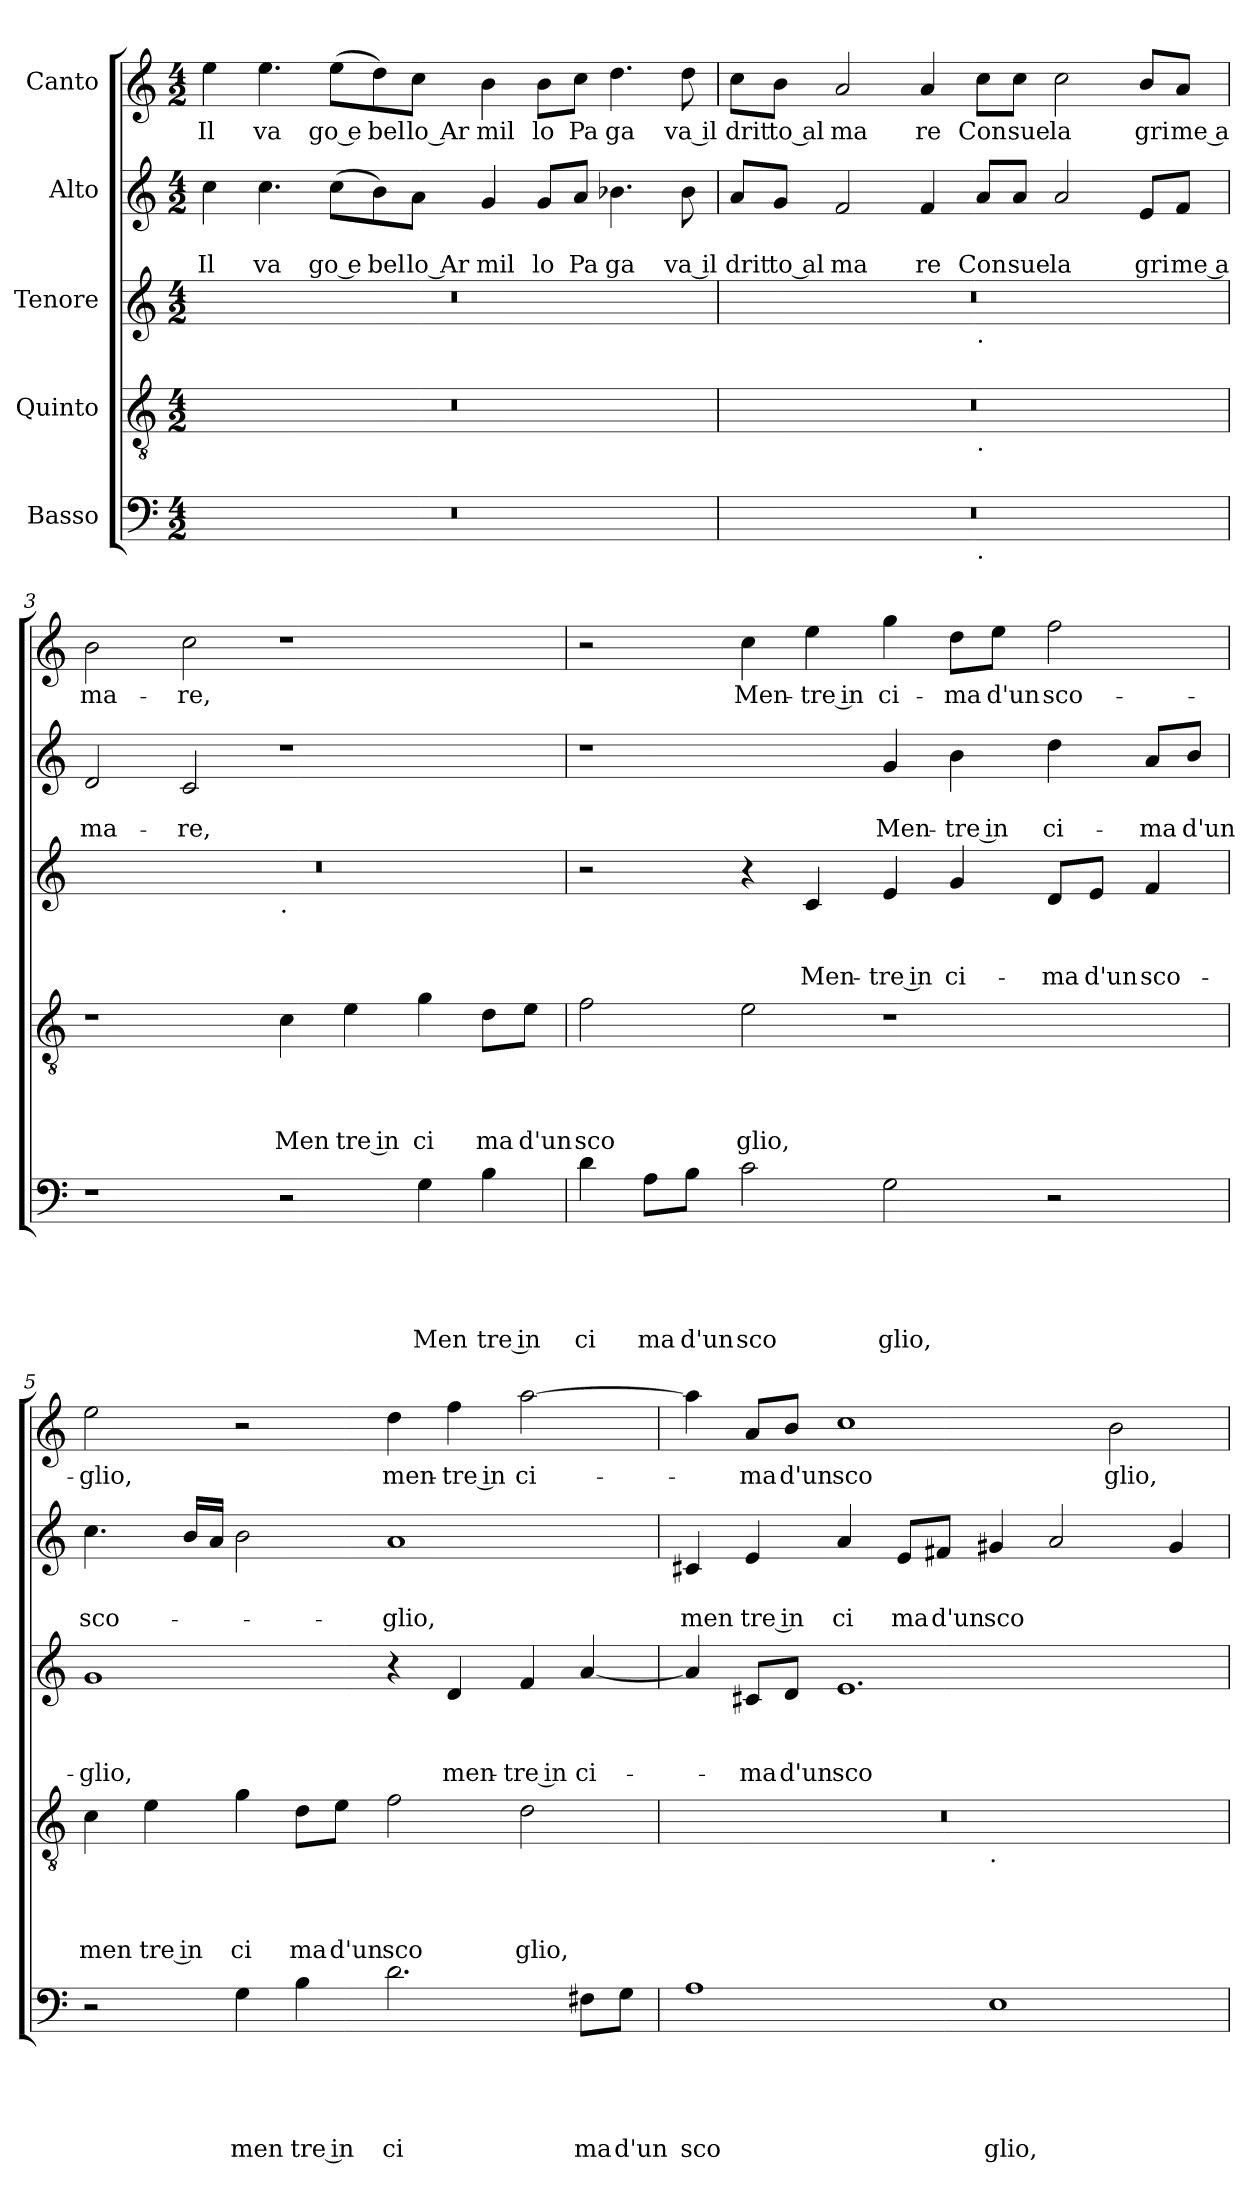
**kern	**text	**text	**text	**text	**text	**kern	**text	**text	**text	**text	**kern	**text	**text	**text	**kern	**text	**text	**kern	**text
*part5	*part5	*part5	*part5	*part5	*part5	*part4	*part4	*part4	*part4	*part4	*part3	*part3	*part3	*part3	*part2	*part2	*part2	*part1	*part1
*staff5	*staff5	*staff5	*staff5	*staff5	*staff5	*staff4	*staff4	*staff4	*staff4	*staff4	*staff3	*staff3	*staff3	*staff3	*staff2	*staff2	*staff2	*staff1	*staff1
*I"Basso	*	*	*	*	*	*I"Quinto	*	*	*	*	*I"Tenore	*	*	*	*I"Alto	*	*	*I"Canto	*
*clefF4	*	*	*	*	*	*clefGv2	*	*	*	*	*clefG2	*	*	*	*clefG2	*	*	*clefG2	*
*k[]	*	*	*	*	*	*k[]	*	*	*	*	*k[]	*	*	*	*k[]	*	*	*k[]	*
*C:	*	*	*	*	*	*C:	*	*	*	*	*C:	*	*	*	*C:	*	*	*C:	*
*M4/2	*	*	*	*	*	*M4/2	*	*	*	*	*M4/2	*	*	*	*M4/2	*	*	*M4/2	*
=1	=1	=1	=1	=1	=1	=1	=1	=1	=1	=1	=1	=1	=1	=1	=1	=1	=1	=1	=1
!	!	!	!	!	!	!	!	!	!	!	!	!	!	!	!	!	!LO:LY:b	!	!LO:LY:b
0r	.	.	.	.	.	0r	.	.	.	.	0r	.	.	.	4cc\	.	Il	4ee\	Il
!	!	!	!	!	!	!	!	!	!	!	!	!	!	!	!	!	!LO:LY:b	!	!LO:LY:b
.	.	.	.	.	.	.	.	.	.	.	.	.	.	.	4.cc\	.	va	4.ee\	va
!	!	!	!	!	!	!	!	!	!	!	!	!	!	!	!	!	!LO:LY:b:rj	!	!LO:LY:b:rj
.	.	.	.	.	.	.	.	.	.	.	.	.	.	.	(<8cc\L	.	go e	(<8ee\L	go e
!	!	!	!	!	!	!	!	!	!	!	!	!	!	!	!	!	!LO:LY:b	!	!LO:LY:b
.	.	.	.	.	.	.	.	.	.	.	.	.	.	.	8b\)	.	bel	8dd\)	bel
!	!	!	!	!	!	!	!	!	!	!	!	!	!	!	!	!	!LO:LY:b:rj	!	!LO:LY:b:rj
.	.	.	.	.	.	.	.	.	.	.	.	.	.	.	8a\J	.	lo Ar	8cc\J	lo Ar
!	!	!	!	!	!	!	!	!	!	!	!	!	!	!	!	!	!LO:LY:b	!	!LO:LY:b
.	.	.	.	.	.	.	.	.	.	.	.	.	.	.	4g/	.	mil	4b\	mil
!	!	!	!	!	!	!	!	!	!	!	!	!	!	!	!	!	!LO:LY:b	!	!LO:LY:b
.	.	.	.	.	.	.	.	.	.	.	.	.	.	.	8g/L	.	lo	8b\L	lo
!	!	!	!	!	!	!	!	!	!	!	!	!	!	!	!	!	!LO:LY:b	!	!LO:LY:b
.	.	.	.	.	.	.	.	.	.	.	.	.	.	.	8a/J	.	Pa	8cc\J	Pa
!	!	!	!	!	!	!	!	!	!	!	!	!	!	!	!	!	!LO:LY:b	!	!LO:LY:b
.	.	.	.	.	.	.	.	.	.	.	.	.	.	.	4.b-X\	.	ga	4.dd\	ga
!	!	!	!	!	!	!	!	!	!	!	!	!	!	!	!	!	!LO:LY:b:rj	!	!LO:LY:b:rj
.	.	.	.	.	.	.	.	.	.	.	.	.	.	.	8b-\	.	va il	8dd\	va il
=2	=2	=2	=2	=2	=2	=2	=2	=2	=2	=2	=2	=2	=2	=2	=2	=2	=2	=2	=2
!	!	!	!	!	!	!	!	!	!	!	!	!	!	!	!	!	!LO:LY:b	!	!LO:LY:b
*^	*	*	*	*	*	*^	*	*	*	*	*^	*	*	*	*	*	*	*	*
0r	1ryy	.	.	.	.	.	0r	1ryy	.	.	.	.	0r	1ryy	.	.	.	8a/L	.	drit	8cc\L	drit
!	!	!	!	!	!	!	!	!	!	!	!	!	!	!	!	!	!	!	!	!LO:LY:b:rj	!	!LO:LY:b:rj
.	.	.	.	.	.	.	.	.	.	.	.	.	.	.	.	.	.	8g/J	.	to al	8b\J	to al
!	!	!	!	!	!	!	!	!	!	!	!	!	!	!	!	!	!	!	!	!LO:LY:b	!	!LO:LY:b
.	.	.	.	.	.	.	.	.	.	.	.	.	.	.	.	.	.	2f/	.	ma	2a/	ma
!	!	!	!	!	!	!	!	!	!	!	!	!	!	!	!	!	!	!	!	!LO:LY:b	!	!LO:LY:b
.	.	.	.	.	.	.	.	.	.	.	.	.	.	.	.	.	.	4f/	.	re	4a/	re
!	!	!	!	!	!	!	!	!	!	!	!	!	!	!LO:TX:b:t=.	!	!	!	!	!	!	!	!
!	!	!	!	!	!	!	!	!LO:TX:b:t=.	!	!	!	!	!	!	!	!	!	!	!	!	!	!
!	!LO:TX:b:t=.	!	!	!	!	!	!	!	!	!	!	!	!	!	!	!	!	!	!	!	!	!
!	!	!	!	!	!	!	!	!	!	!	!	!	!	!	!	!	!	!	!	!LO:LY:b	!	!LO:LY:b
.	1ryy	.	.	.	.	.	.	1ryy	.	.	.	.	.	1ryy	.	.	.	8a/L	.	Con	8cc\L	Con
!	!	!	!	!	!	!	!	!	!	!	!	!	!	!	!	!	!	!	!	!LO:LY:b	!	!LO:LY:b
.	.	.	.	.	.	.	.	.	.	.	.	.	.	.	.	.	.	8a/J	.	sue	8cc\J	sue
!	!	!	!	!	!	!	!	!	!	!	!	!	!	!	!	!	!	!	!	!LO:LY:b	!	!LO:LY:b
.	.	.	.	.	.	.	.	.	.	.	.	.	.	.	.	.	.	2a/	.	la	2cc\	la
!	!	!	!	!	!	!	!	!	!	!	!	!	!	!	!	!	!	!	!	!LO:LY:b	!	!LO:LY:b
.	.	.	.	.	.	.	.	.	.	.	.	.	.	.	.	.	.	8e/L	.	gri	8b/L	gri
!	!	!	!	!	!	!	!	!	!	!	!	!	!	!	!	!	!	!	!	!LO:LY:b:rj	!	!LO:LY:b:rj
.	.	.	.	.	.	.	.	.	.	.	.	.	.	.	.	.	.	8f/J	.	me a	8a/J	me a
!!LO:LB:g=z
=3	=3	=3	=3	=3	=3	=3	=3	=3	=3	=3	=3	=3	=3	=3	=3	=3	=3	=3	=3	=3	=3	=3
!	!	!	!	!	!	!	!	!	!	!	!	!	!	!	!	!	!	!	!	!LO:LY:b	!	!LO:LY:b
*v	*v	*	*	*	*	*	*	*	*	*	*	*	*	*	*	*	*	*	*	*	*	*
*	*	*	*	*	*	*v	*v	*	*	*	*	*	*	*	*	*	*	*	*	*	*
1r	.	.	.	.	.	1r	.	.	.	.	0r	1ryy	.	.	.	2d/	.	ma-	2b\	ma-
!	!	!	!	!	!	!	!	!	!	!	!	!	!	!	!	!	!	!LO:LY:b	!	!LO:LY:b
.	.	.	.	.	.	.	.	.	.	.	.	.	.	.	.	2c/	.	-re,	2cc\	-re,
!	!	!	!	!	!	!	!	!	!	!	!	!LO:TX:b:t=.	!	!	!	!	!	!	!	!
!	!	!	!	!	!	!	!	!	!	!LO:LY:b	!	!	!	!	!	!	!	!	!	!
2r	.	.	.	.	.	4c\	.	.	.	Men	.	1ryy	.	.	.	1r	.	.	1r	.
!	!	!	!	!	!	!	!	!	!	!LO:LY:b:rj	!	!	!	!	!	!	!	!	!	!
.	.	.	.	.	.	4e\	.	.	.	tre in	.	.	.	.	.	.	.	.	.	.
!	!	!	!	!	!LO:LY:b	!	!	!	!	!LO:LY:b	!	!	!	!	!	!	!	!	!	!
4G\	.	.	.	.	Men	4g\	.	.	.	ci	.	.	.	.	.	.	.	.	.	.
!	!	!	!	!	!LO:LY:b:rj	!	!	!	!	!LO:LY:b	!	!	!	!	!	!	!	!	!	!
4B\	.	.	.	.	tre in	8d\L	.	.	.	ma	.	.	.	.	.	.	.	.	.	.
!	!	!	!	!	!	!	!	!	!	!LO:LY:b	!	!	!	!	!	!	!	!	!	!
.	.	.	.	.	.	8e\J	.	.	.	d'un	.	.	.	.	.	.	.	.	.	.
=4	=4	=4	=4	=4	=4	=4	=4	=4	=4	=4	=4	=4	=4	=4	=4	=4	=4	=4	=4	=4
!	!	!	!	!	!LO:LY:b	!	!	!	!	!LO:LY:b	!	!	!	!	!	!	!	!	!	!
*	*	*	*	*	*	*	*	*	*	*	*v	*v	*	*	*	*	*	*	*	*
4d\	.	.	.	.	ci	2f\	.	.	.	sco	2r	.	.	.	1r	.	.	2r	.
!	!	!	!	!	!LO:LY:b	!	!	!	!	!	!	!	!	!	!	!	!	!	!
8A\L	.	.	.	.	ma	.	.	.	.	.	.	.	.	.	.	.	.	.	.
!	!	!	!	!	!LO:LY:b	!	!	!	!	!	!	!	!	!	!	!	!	!	!
8B\J	.	.	.	.	d'un	.	.	.	.	.	.	.	.	.	.	.	.	.	.
!	!	!	!	!	!LO:LY:b	!	!	!	!	!LO:LY:b	!	!	!	!	!	!	!	!	!LO:LY:b
2c\	.	.	.	.	sco	2e\	.	.	.	glio,	4r	.	.	.	.	.	.	4cc\	Men-
!	!	!	!	!	!	!	!	!	!	!	!	!	!	!LO:LY:b	!	!	!	!	!LO:LY:b:rj
.	.	.	.	.	.	.	.	.	.	.	4c/	.	.	Men-	.	.	.	4ee\	-tre in
!	!	!	!	!	!LO:LY:b	!	!	!	!	!	!	!	!	!LO:LY:b:rj	!	!	!LO:LY:b	!	!LO:LY:b
2G\	.	.	.	.	glio,	1r	.	.	.	.	4e/	.	.	-tre in	4g/	.	Men-	4gg\	ci-
!	!	!	!	!	!	!	!	!	!	!	!	!	!	!LO:LY:b	!	!	!LO:LY:b:rj	!	!LO:LY:b
.	.	.	.	.	.	.	.	.	.	.	4g/	.	.	ci-	4b\	.	-tre in	8dd\L	-ma
!	!	!	!	!	!	!	!	!	!	!	!	!	!	!	!	!	!	!	!LO:LY:b
.	.	.	.	.	.	.	.	.	.	.	.	.	.	.	.	.	.	8ee\J	d'un
!	!	!	!	!	!	!	!	!	!	!	!	!	!	!LO:LY:b	!	!	!LO:LY:b	!	!LO:LY:b
2r	.	.	.	.	.	.	.	.	.	.	8d/L	.	.	-ma	4dd\	.	ci-	2ff\	sco-
!	!	!	!	!	!	!	!	!	!	!	!	!	!	!LO:LY:b	!	!	!	!	!
.	.	.	.	.	.	.	.	.	.	.	8e/J	.	.	d'un	.	.	.	.	.
!	!	!	!	!	!	!	!	!	!	!	!	!	!	!LO:LY:b	!	!	!LO:LY:b	!	!
.	.	.	.	.	.	.	.	.	.	.	4f/	.	.	sco-	8a/L	.	-ma	.	.
!	!	!	!	!	!	!	!	!	!	!	!	!	!	!	!	!	!LO:LY:b	!	!
.	.	.	.	.	.	.	.	.	.	.	.	.	.	.	8b/J	.	d'un	.	.
=5	=5	=5	=5	=5	=5	=5	=5	=5	=5	=5	=5	=5	=5	=5	=5	=5	=5	=5	=5
!	!	!	!	!	!	!	!	!	!	!LO:LY:b	!	!	!	!LO:LY:b	!	!	!LO:LY:b	!	!LO:LY:b
2r	.	.	.	.	.	4c\	.	.	.	men	1g	.	.	-glio,	4.cc\	.	sco-	2ee>\	-glio,
!	!	!	!	!	!	!	!	!	!	!LO:LY:b:rj	!	!	!	!	!	!	!	!	!
.	.	.	.	.	.	4e\	.	.	.	tre in	.	.	.	.	.	.	.	.	.
.	.	.	.	.	.	.	.	.	.	.	.	.	.	.	16b/LL	.	.	.	.
.	.	.	.	.	.	.	.	.	.	.	.	.	.	.	16a/JJ	.	.	.	.
!	!	!	!	!	!LO:LY:b	!	!	!	!	!LO:LY:b	!	!	!	!	!	!	!	!	!
4G\	.	.	.	.	men	4g\	.	.	.	ci	.	.	.	.	2b\	.	.	2r	.
!	!	!	!	!	!LO:LY:b:rj	!	!	!	!	!LO:LY:b	!	!	!	!	!	!	!	!	!
4B\	.	.	.	.	tre in	8d\L	.	.	.	ma	.	.	.	.	.	.	.	.	.
!	!	!	!	!	!	!	!	!	!	!LO:LY:b	!	!	!	!	!	!	!	!	!
.	.	.	.	.	.	8e\J	.	.	.	d'un	.	.	.	.	.	.	.	.	.
!	!	!	!	!	!LO:LY:b	!	!	!	!	!LO:LY:b	!	!	!	!	!	!	!LO:LY:b	!	!LO:LY:b
2.d\	.	.	.	.	ci	2f\	.	.	.	sco	4r	.	.	.	1a	.	-glio,	4dd\	men-
!	!	!	!	!	!	!	!	!	!	!	!	!	!	!LO:LY:b	!	!	!	!	!LO:LY:b:rj
.	.	.	.	.	.	.	.	.	.	.	4d/	.	.	men-	.	.	.	4ff\	-tre in
!	!	!	!	!	!	!	!	!	!	!LO:LY:b	!	!	!	!LO:LY:b:rj	!	!	!	!	!LO:LY:b
.	.	.	.	.	.	2d\	.	.	.	glio,	4f/	.	.	-tre in	.	.	.	[<2aa\	ci-
!	!	!	!	!	!LO:LY:b	!	!	!	!	!	!	!	!	!LO:LY:b	!	!	!	!	!
8F#X\L	.	.	.	.	ma	.	.	.	.	.	[<4a/	.	.	ci-	.	.	.	.	.
!	!	!	!	!	!LO:LY:b	!	!	!	!	!	!	!	!	!	!	!	!	!	!
8G\J	.	.	.	.	d'un	.	.	.	.	.	.	.	.	.	.	.	.	.	.
!!LO:LB:g=z
=6	=6	=6	=6	=6	=6	=6	=6	=6	=6	=6	=6	=6	=6	=6	=6	=6	=6	=6	=6
!	!	!	!	!	!LO:LY:b	!	!	!	!	!	!	!	!	!	!	!	!LO:LY:b	!	!
*	*	*	*	*	*	*^	*	*	*	*	*	*	*	*	*	*	*	*	*
1A	.	.	.	.	sco	0r	1ryy	.	.	.	.	4a/]	.	.	.	4c#X/	.	men	4aa\]	.
!	!	!	!	!	!	!	!	!	!	!	!	!	!	!	!LO:LY:b	!	!	!LO:LY:b:rj	!	!LO:LY:b
.	.	.	.	.	.	.	.	.	.	.	.	8c#X/L	.	.	-ma	4e/	.	tre in	8a/L	-ma
!	!	!	!	!	!	!	!	!	!	!	!	!	!	!	!LO:LY:b	!	!	!	!	!LO:LY:b
.	.	.	.	.	.	.	.	.	.	.	.	8d/J	.	.	d'un	.	.	.	8b/J	d'un
!	!	!	!	!	!	!	!	!	!	!	!	!	!	!	!LO:LY:b	!	!	!LO:LY:b	!	!LO:LY:b
.	.	.	.	.	.	.	.	.	.	.	.	1.e	.	.	sco	4a/	.	ci	1cc	sco
!	!	!	!	!	!	!	!	!	!	!	!	!	!	!	!	!	!	!LO:LY:b	!	!
.	.	.	.	.	.	.	.	.	.	.	.	.	.	.	.	8e/L	.	ma	.	.
!	!	!	!	!	!	!	!	!	!	!	!	!	!	!	!	!	!	!LO:LY:b	!	!
.	.	.	.	.	.	.	.	.	.	.	.	.	.	.	.	8f#X/J	.	d'un	.	.
!	!	!	!	!	!	!	!LO:TX:b:t=.	!	!	!	!	!	!	!	!	!	!	!	!	!
!	!	!	!	!	!LO:LY:b	!	!	!	!	!	!	!	!	!	!	!	!	!LO:LY:b	!	!
1E	.	.	.	.	glio,	.	1ryy	.	.	.	.	.	.	.	.	4g#X/	.	sco	.	.
.	.	.	.	.	.	.	.	.	.	.	.	.	.	.	.	2a/	.	.	.	.
!	!	!	!	!	!	!	!	!	!	!	!	!	!	!	!	!	!	!	!	!LO:LY:b
.	.	.	.	.	.	.	.	.	.	.	.	.	.	.	.	.	.	.	2b\	glio,
.	.	.	.	.	.	.	.	.	.	.	.	.	.	.	.	4g#/	.	.	.	.
*	*	*	*	*	*	*v	*v	*	*	*	*	*	*	*	*	*	*	*	*	*
=	=	=	=	=	=	=	=	=	=	=	=	=	=	=	=	=	=	=	=
*-	*-	*-	*-	*-	*-	*-	*-	*-	*-	*-	*-	*-	*-	*-	*-	*-	*-	*-	*-
